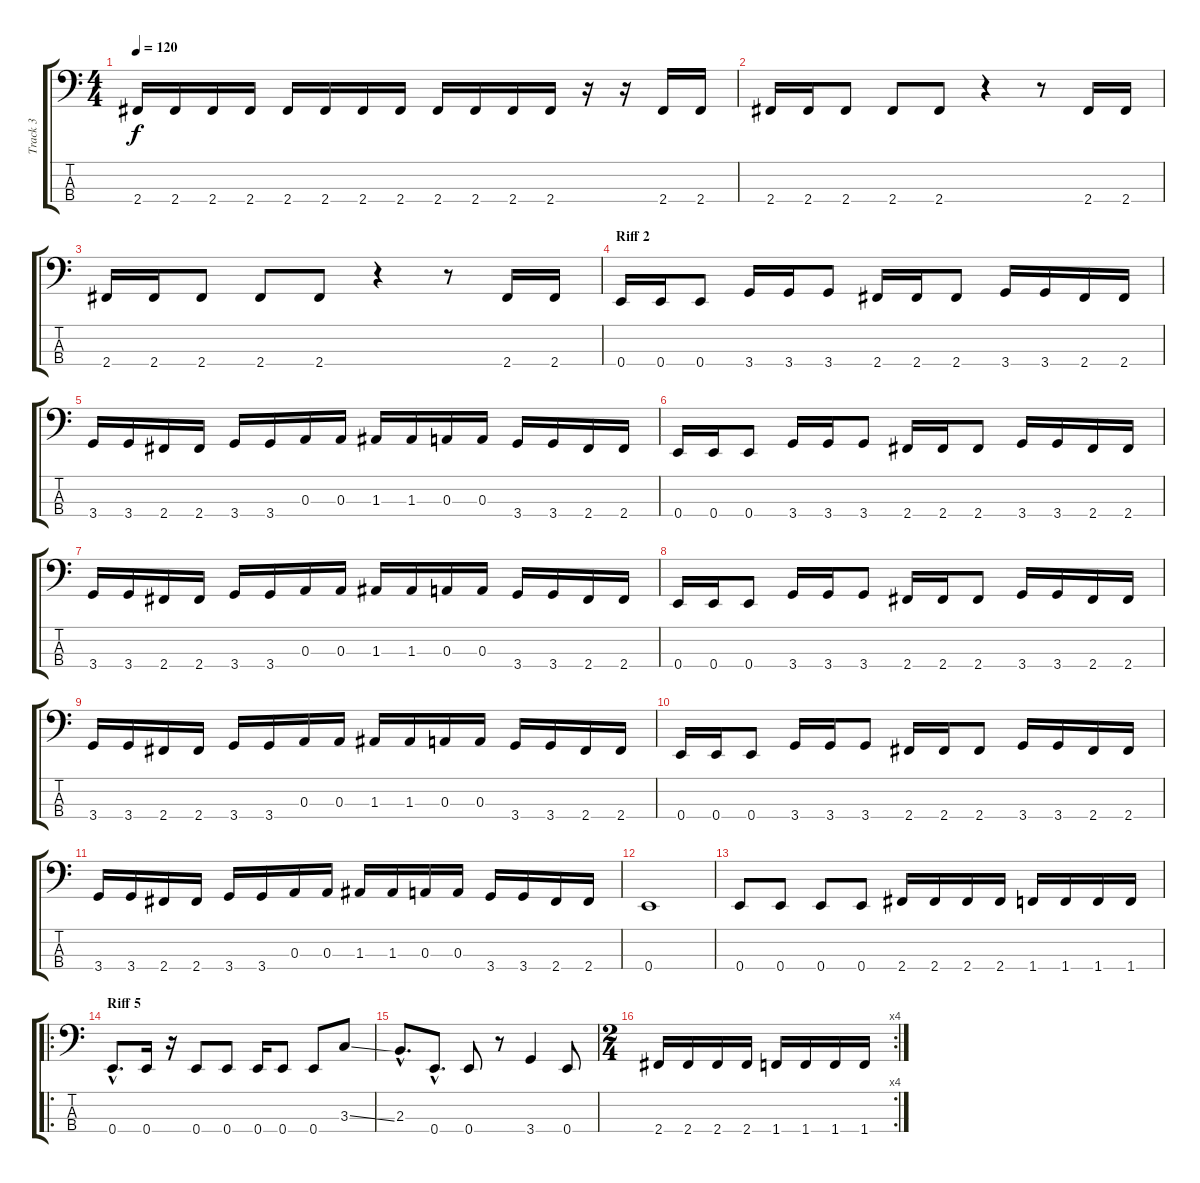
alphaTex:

\track ("Track 3" "Track 3") {instrument electricbasspick}
\staff {score tabs}
\tuning (G2 D2 A1 E1) {hide}
\ts (4 4)
\tempo 120
\clef f4
\ks c
2.4.16{dy f} 2.4.16 2.4.16 2.4.16 2.4.16 2.4.16 2.4.16 2.4.16 2.4.16 2.4.16 2.4.16 2.4.16 r.16 r.16 2.4.16 2.4.16 |
2.4.16 2.4.16 2.4.8 2.4.8 2.4.8 r.4 r.8 2.4.16 2.4.16 |
2.4.16 2.4.16 2.4.8 2.4.8 2.4.8 r.4 r.8 2.4.16 2.4.16 |
\section ("" "Riff 2")
0.4.16 0.4.16 0.4.8 3.4.16 3.4.16 3.4.8 2.4.16 2.4.16 2.4.8 3.4.16 3.4.16 2.4.16 2.4.16 |
3.4.16 3.4.16 2.4.16 2.4.16 3.4.16 3.4.16 0.3.16 0.3.16 1.3.16 1.3.16 0.3.16 0.3.16 3.4.16 3.4.16 2.4.16 2.4.16 |
0.4.16 0.4.16 0.4.8 3.4.16 3.4.16 3.4.8 2.4.16 2.4.16 2.4.8 3.4.16 3.4.16 2.4.16 2.4.16 |
3.4.16 3.4.16 2.4.16 2.4.16 3.4.16 3.4.16 0.3.16 0.3.16 1.3.16 1.3.16 0.3.16 0.3.16 3.4.16 3.4.16 2.4.16 2.4.16 |
0.4.16 0.4.16 0.4.8 3.4.16 3.4.16 3.4.8 2.4.16 2.4.16 2.4.8 3.4.16 3.4.16 2.4.16 2.4.16 |
3.4.16 3.4.16 2.4.16 2.4.16 3.4.16 3.4.16 0.3.16 0.3.16 1.3.16 1.3.16 0.3.16 0.3.16 3.4.16 3.4.16 2.4.16 2.4.16 |
0.4.16 0.4.16 0.4.8 3.4.16 3.4.16 3.4.8 2.4.16 2.4.16 2.4.8 3.4.16 3.4.16 2.4.16 2.4.16 |
3.4.16 3.4.16 2.4.16 2.4.16 3.4.16 3.4.16 0.3.16 0.3.16 1.3.16 1.3.16 0.3.16 0.3.16 3.4.16 3.4.16 2.4.16 2.4.16 |
0.4.1 |
0.4.8 0.4.8 0.4.8 0.4.8 2.4.16 2.4.16 2.4.16 2.4.16 1.4.16 1.4.16 1.4.16 1.4.16 |
\ro
\section ("" "Riff 5")
0.4{hac}.8{d} 0.4.16 r.16 0.4.8 0.4.8 0.4.16 0.4.8 0.4.8 3.3{ss}.8 |
2.3{hac}.8{d} 0.4{hac}.8{d} 0.4.8 r.8 3.4.4 0.4.8 |
\rc 4
\ts (2 4)
2.4.16 2.4.16 2.4.16 2.4.16 1.4.16 1.4.16 1.4.16 1.4.16
